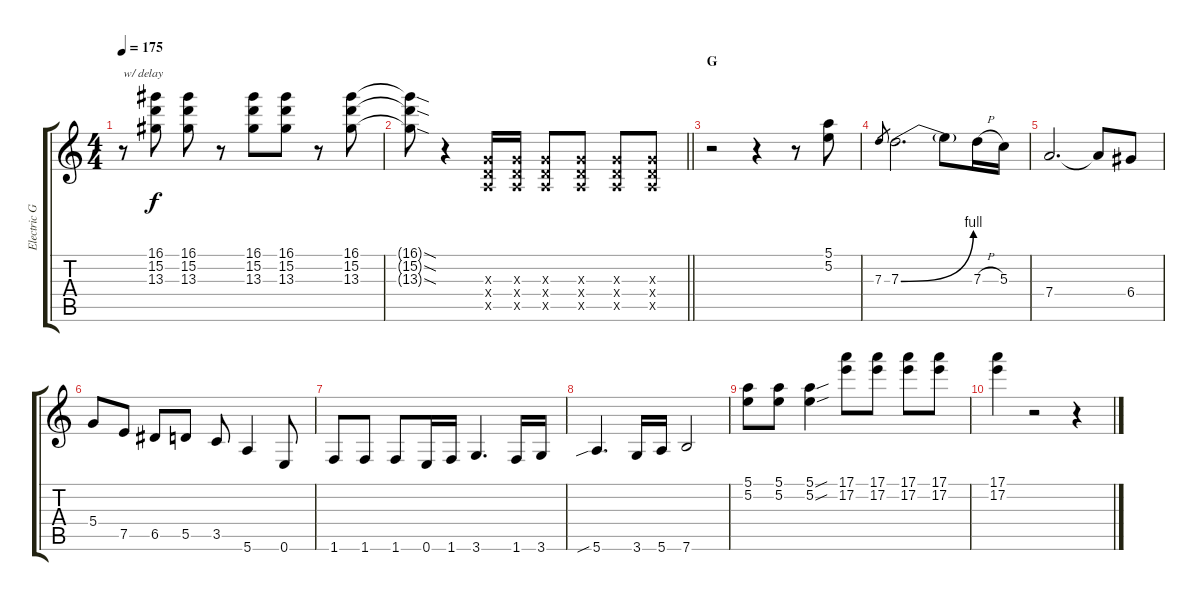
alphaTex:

\track ("Electric Guitar III" "Electric G") {instrument distortionguitar}
\staff {score tabs}
\tuning (E4 B3 G3 D3 A2 E2) {hide}
\ts (4 4)
\tempo 175
\clef g2
\ks c
r.8{txt "w/ delay" dy f} (16.1 15.2 13.3).8 (16.1 15.2 13.3).8 r.8 (16.1 15.2 13.3).8 (16.1 15.2 13.3).8 r.8 (16.1 15.2 13.3).8 |
\barLineRight lightlight
(16.1{sod t} 15.2{sod t} 13.3{sod t}).8 r.4 (0.3{x} 0.4{x} 0.5{x}).16 (0.3{x} 0.4{x} 0.5{x}).16 (0.3{x} 0.4{x} 0.5{x}).8 (0.3{x} 0.4{x} 0.5{x}).8 (0.3{x} 0.4{x} 0.5{x}).8 (0.3{x} 0.4{x} 0.5{x}).8 |
\section ("" "G")
r.2{volume 16} r.4 r.8 (5.1 5.2).8 |
7.3.8{gr} 7.3{be (bend 0 0 60 4)}.2{d} 7.3{t}.8 7.3{h}.16 5.3.16 |
7.4.2{d} 7.4{t}.8 6.4.8 |
5.4.8 7.5.8 6.5.8 5.5.8 3.5.8 5.6.4 0.6.8 |
1.6.8 1.6.8 1.6.8 0.6.16 1.6.16 3.6.4{d} 1.6.16 3.6.16 |
5.6{sib}.4{d} 3.6.16 5.6.16 7.6.2 |
(5.1 5.2).8 (5.1 5.2).8 (5.1{sou} 5.2{sou}).4 (17.1 17.2).8 (17.1 17.2).8 (17.1 17.2).8 (17.1 17.2).8 |
(17.1 17.2).4 r.2 r.4
